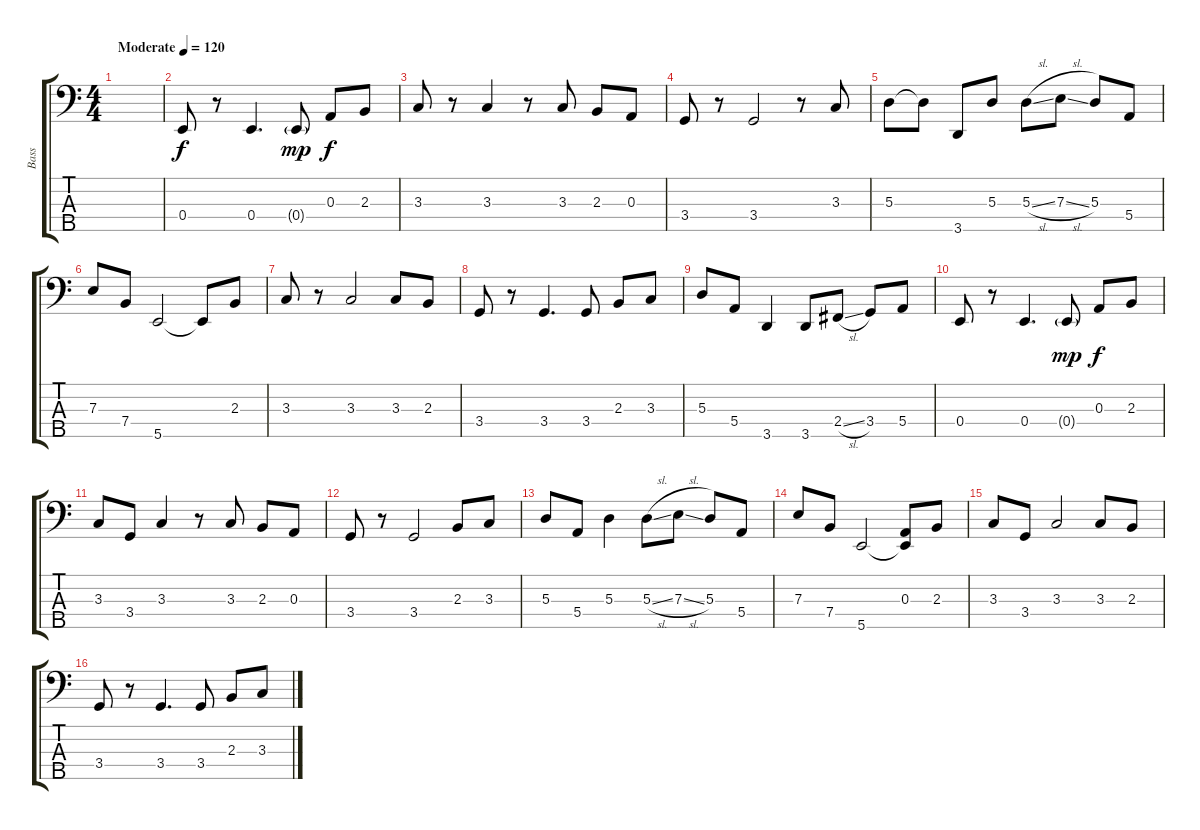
\track ("Bass" "Bass") {instrument electricbassfinger}
\staff {score tabs}
\tuning (G2 D2 A1 E1 B0) {hide}
\ts (4 4)
\tempo (120 "Moderate")
\clef f4
\ks c
|
0.4.8 r.8 0.4.4{d} 0.4{g}.8{dy mp} 0.3.8{dy f} 2.3.8 |
3.3.8 r.8 3.3.4 r.8 3.3.8 2.3.8 0.3.8 |
3.4.8 r.8 3.4.2 r.8 3.3.8 |
5.3.8 5.3{t}.8 3.5.8 5.3.8 5.3{sl}.8 7.3{sl}.8 5.3.8 5.4.8 |
7.3.8 7.4.8 5.5.2 5.5{t}.8 2.3.8 |
3.3.8 r.8 3.3.2 3.3.8 2.3.8 |
3.4.8 r.8 3.4.4{d} 3.4.8 2.3.8 3.3.8 |
5.3.8 5.4.8 3.5.4 3.5.8 2.4{sl}.8 3.4.8 5.4.8 |
0.4.8 r.8 0.4.4{d} 0.4{g}.8{dy mp} 0.3.8{dy f} 2.3.8 |
3.3.8 3.4.8 3.3.4 r.8 3.3.8 2.3.8 0.3.8 |
3.4.8 r.8 3.4.2 2.3.8 3.3.8 |
5.3.8 5.4.8 5.3.4 5.3{sl}.8 7.3{sl}.8 5.3.8 5.4.8 |
7.3.8 7.4.8 5.5.2 (0.3 5.5{t}).8 2.3.8 |
3.3.8 3.4.8 3.3.2 3.3.8 2.3.8 |
3.4.8 r.8 3.4.4{d} 3.4.8 2.3.8 3.3.8
